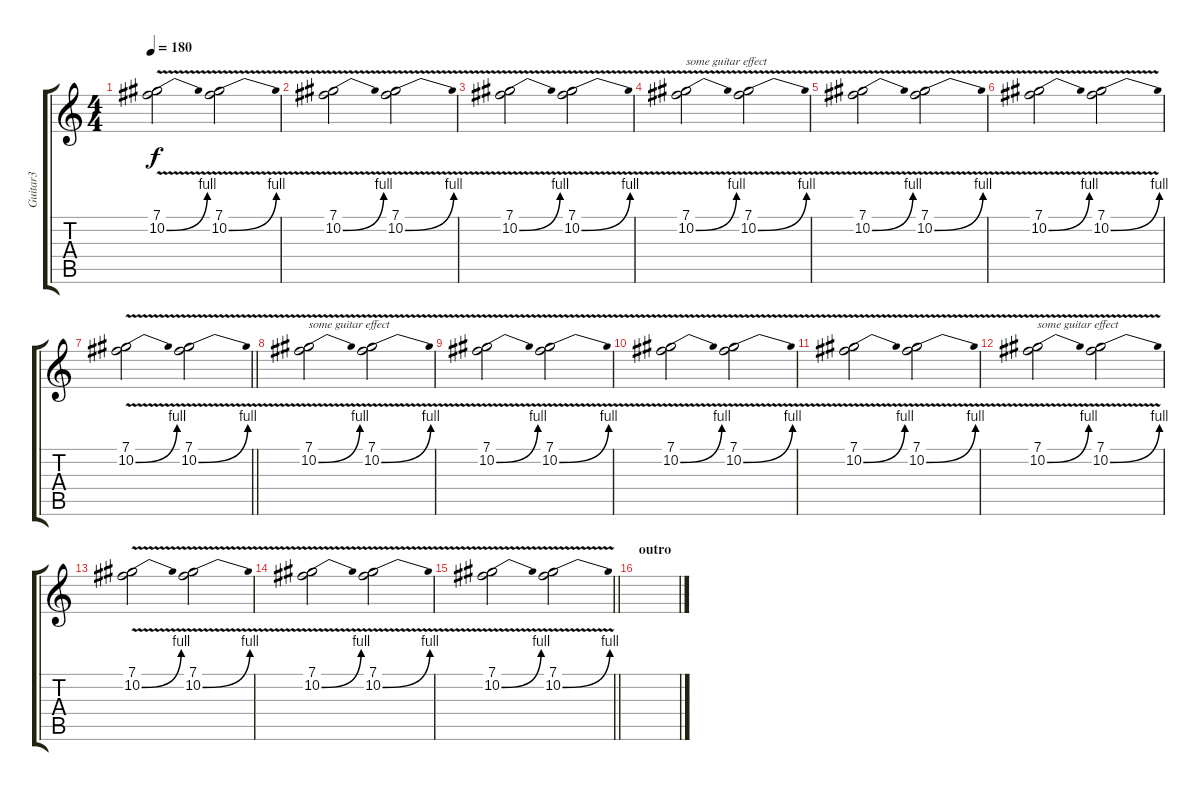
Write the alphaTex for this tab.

\track ("Guitar3" "Guitar3") {instrument distortionguitar}
\staff {score tabs}
\tuning (Db4 Ab3 E3 B2 Gb2 B1) {hide}
\ts (4 4)
\tempo 180
\clef g2
\ks c
(7.1{v} 10.2{be (bend 0 0 60 4) v}).2{dy f} (7.1{v} 10.2{be (bend 0 0 60 4) v}).2 |
(7.1{v} 10.2{be (bend 0 0 60 4) v}).2 (7.1{v} 10.2{be (bend 0 0 60 4) v}).2 |
(7.1{v} 10.2{be (bend 0 0 60 4) v}).2 (7.1{v} 10.2{be (bend 0 0 60 4) v}).2 |
(7.1{v} 10.2{be (bend 0 0 60 4) v}).2{txt "some guitar effect"} (7.1{v} 10.2{be (bend 0 0 60 4) v}).2 |
(7.1{v} 10.2{be (bend 0 0 60 4) v}).2 (7.1{v} 10.2{be (bend 0 0 60 4) v}).2 |
(7.1{v} 10.2{be (bend 0 0 60 4) v}).2 (7.1{v} 10.2{be (bend 0 0 60 4) v}).2 |
\barLineRight lightlight
(7.1{v} 10.2{be (bend 0 0 60 4) v}).2 (7.1{v} 10.2{be (bend 0 0 60 4) v}).2 |
\section ("" "")
(7.1{v} 10.2{be (bend 0 0 60 4) v}).2{txt "some guitar effect"} (7.1{v} 10.2{be (bend 0 0 60 4) v}).2 |
(7.1{v} 10.2{be (bend 0 0 60 4) v}).2 (7.1{v} 10.2{be (bend 0 0 60 4) v}).2 |
(7.1{v} 10.2{be (bend 0 0 60 4) v}).2 (7.1{v} 10.2{be (bend 0 0 60 4) v}).2 |
(7.1{v} 10.2{be (bend 0 0 60 4) v}).2 (7.1{v} 10.2{be (bend 0 0 60 4) v}).2 |
(7.1{v} 10.2{be (bend 0 0 60 4) v}).2{txt "some guitar effect"} (7.1{v} 10.2{be (bend 0 0 60 4) v}).2 |
(7.1{v} 10.2{be (bend 0 0 60 4) v}).2 (7.1{v} 10.2{be (bend 0 0 60 4) v}).2 |
(7.1{v} 10.2{be (bend 0 0 60 4) v}).2 (7.1{v} 10.2{be (bend 0 0 60 4) v}).2 |
\barLineRight lightlight
(7.1{v} 10.2{be (bend 0 0 60 4) v}).2 (7.1{v} 10.2{be (bend 0 0 60 4) v}).2 |
\section ("" "outro")
